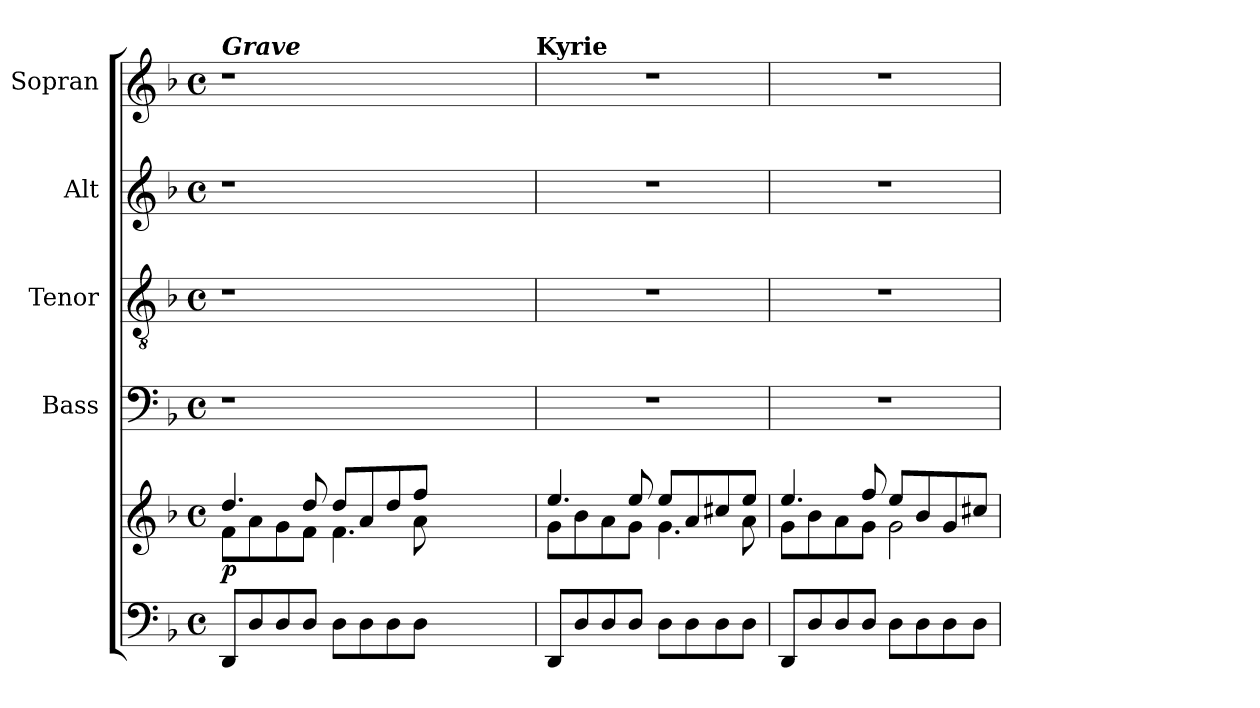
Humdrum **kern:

**kern	**kern	**dynam	**kern	**kern	**kern	**kern
*part5	*part5	*part5	*part4	*part3	*part2	*part1
*staff6	*staff5	*staff5/6	*staff4	*staff3	*staff2	*staff1
*	*	*	*I"Bass	*I"Tenor	*I"Alt	*I"Sopran
*	*	*	*I'B.	*I'T.	*I'A.	*I'S.
*clefF4	*clefG2	*	*clefF4	*clefGv2	*clefG2	*clefG2
*k[b-]	*k[b-]	*	*k[b-]	*k[b-]	*k[b-]	*k[b-]
*F:	*F:	*	*F:	*F:	*F:	*F:
*M4/4	*M4/4	*	*M4/4	*M4/4	*M4/4	*M4/4
*met(c)	*met(c)	*	*met(c)	*met(c)	*met(c)	*met(c)
=1	=1	=1	=1	=1	=1	=1
*	*^	*	*	*	*	*
!	!	!	!	!	!	!	!LO:TX:a:Bi:t=Grave
!	!	!	!LO:DY:b	!	!	!	!
8DD/L	4.dd/	8f\L	p	1r	1r	1r	1r
8D/	.	8a\	.	.	.	.	.
8D/	.	8g\	.	.	.	.	.
8D/J	8dd/	8f\J	.	.	.	.	.
8D\L	8dd/L	4.f\	.	.	.	.	.
8D\	8a/	.	.	.	.	.	.
8D\	8dd/	.	.	.	.	.	.
8D\J	8ff/J	8a\	.	.	.	.	.
1ryy	1ryy	1ryy	.	1ryy	1ryy	1ryy	1ryy
!	!	!	!	!	!	!	!LO:TX:a:B:t=Kyrie
=2	=2	=2	=2	=2	=2	=2	=2
8DD/L	4.ee/	8g\L	.	1r	1r	1r	1r
8D/	.	8b-\	.	.	.	.	.
8D/	.	8a\	.	.	.	.	.
8D/J	8ee/	8g\J	.	.	.	.	.
8D\L	8ee/L	4.g\	.	.	.	.	.
8D\	8a/	.	.	.	.	.	.
8D\	8cc#X/	.	.	.	.	.	.
8D\J	8ee/J	8a\	.	.	.	.	.
=3	=3	=3	=3	=3	=3	=3	=3
8DD/L	4.ee/	8g\L	.	1r	1r	1r	1r
8D/	.	8b-\	.	.	.	.	.
8D/	.	8a\	.	.	.	.	.
8D/J	8ff/	8g\J	.	.	.	.	.
8D\L	8ee/L	2g\	.	.	.	.	.
8D\	8b-/	.	.	.	.	.	.
8D\	8g/	.	.	.	.	.	.
8D\J	8cc#X/J	.	.	.	.	.	.
*	*v	*v	*	*	*	*	*
=	=	=	=	=	=	=
*-	*-	*-	*-	*-	*-	*-
